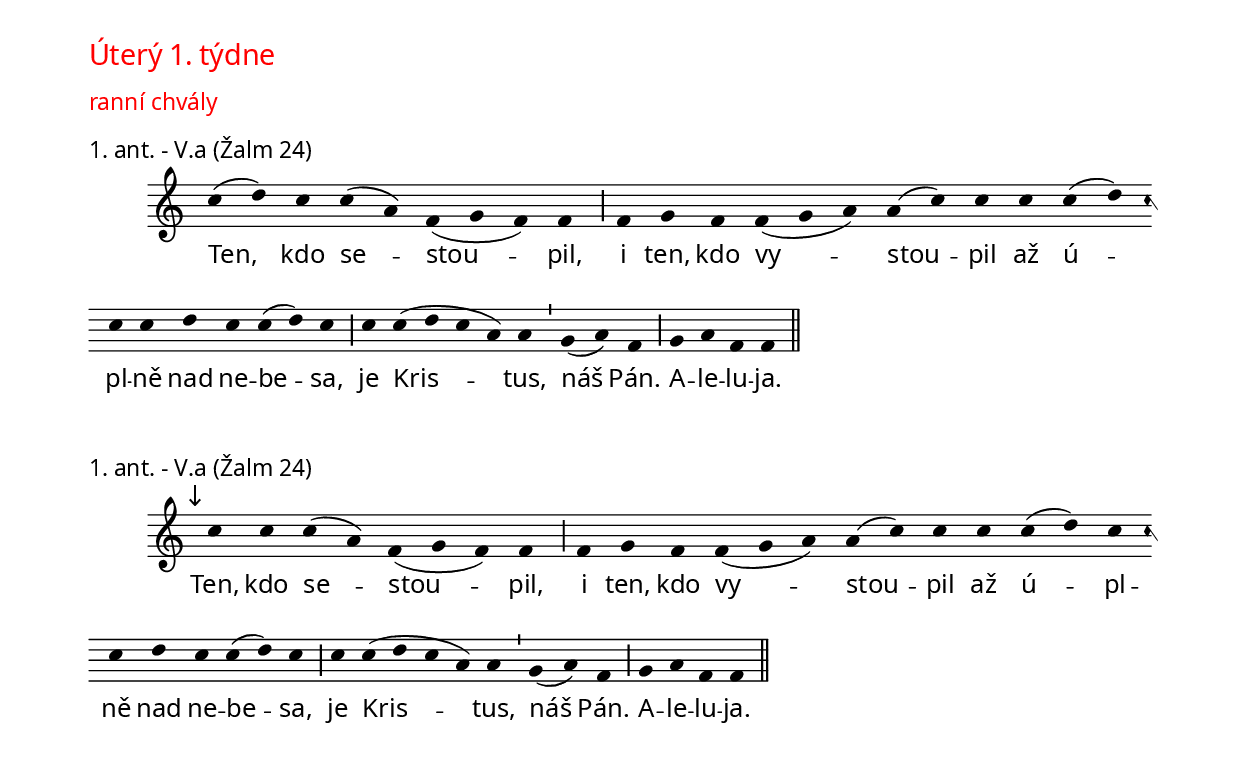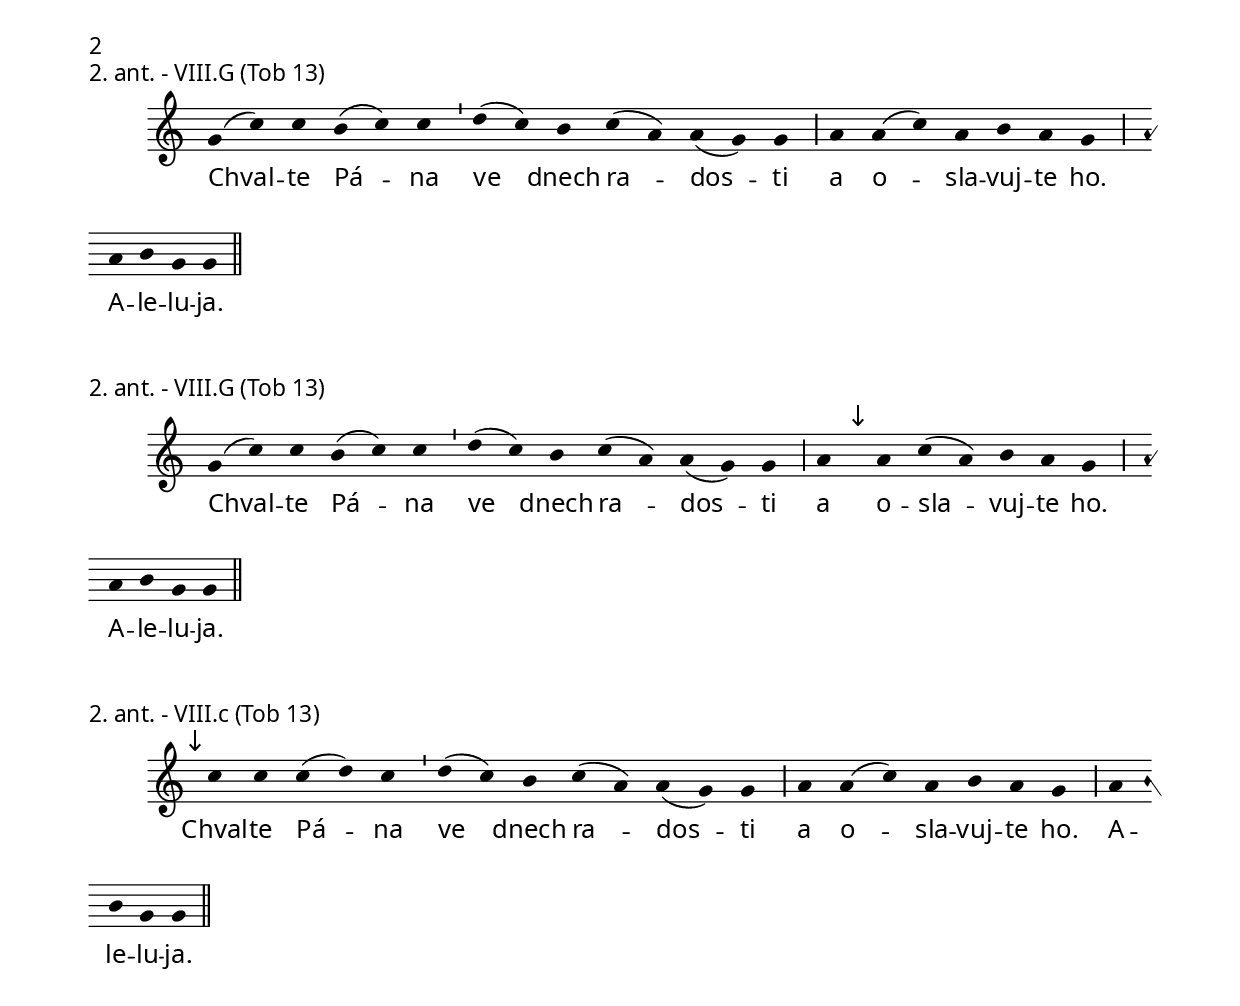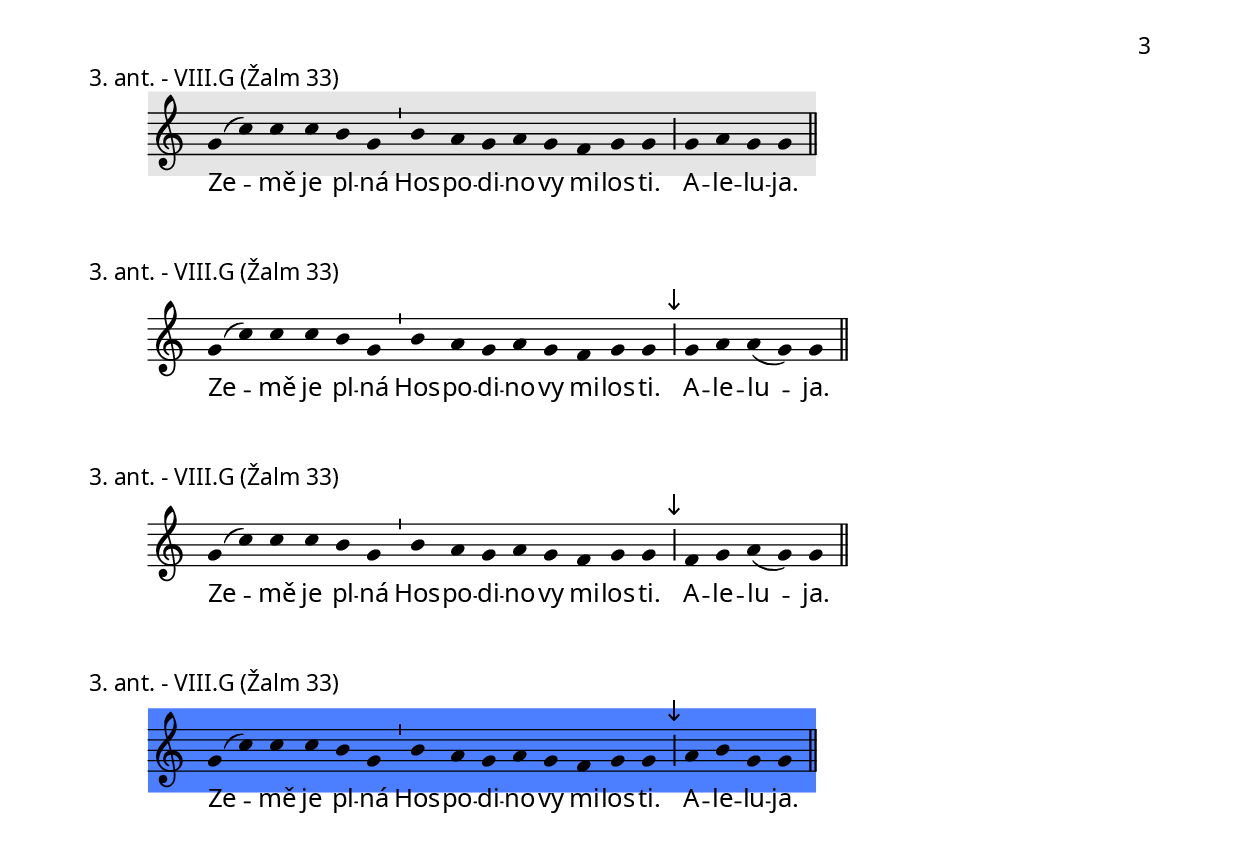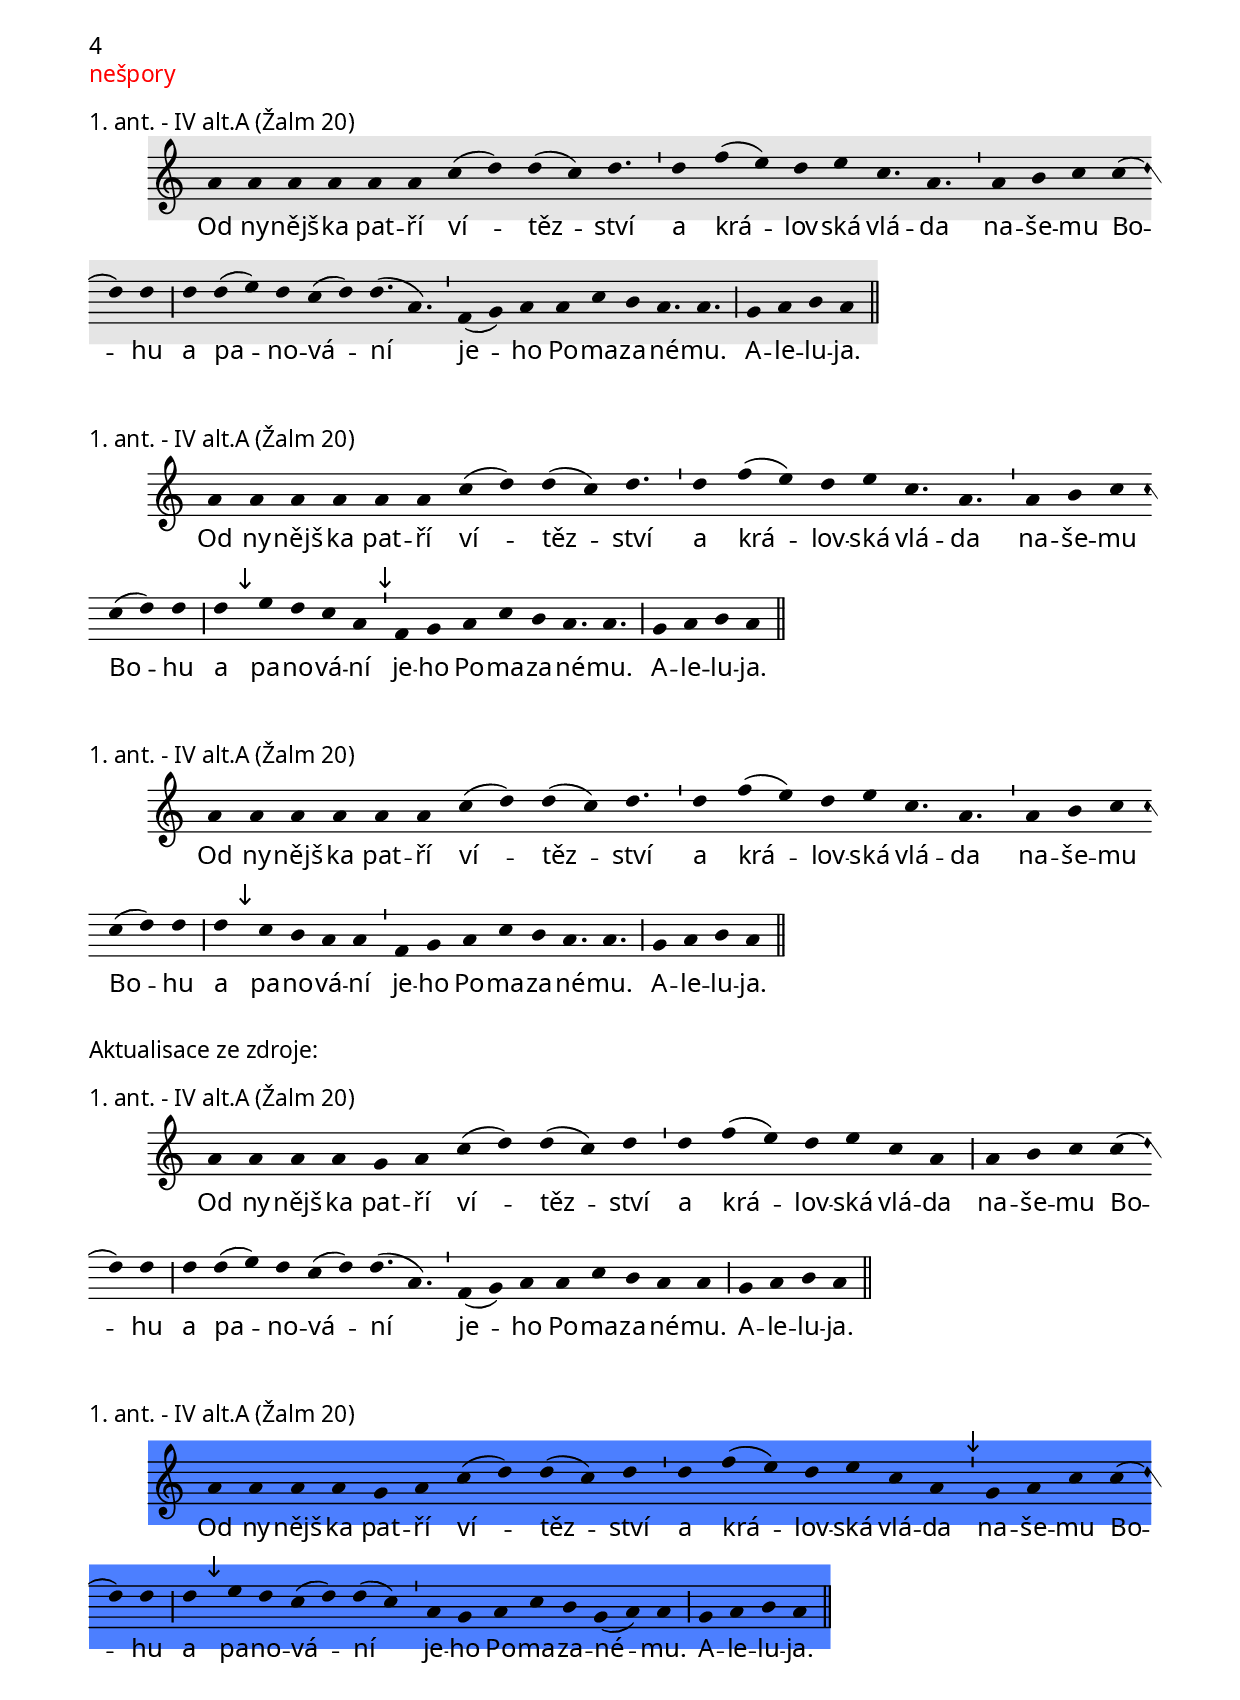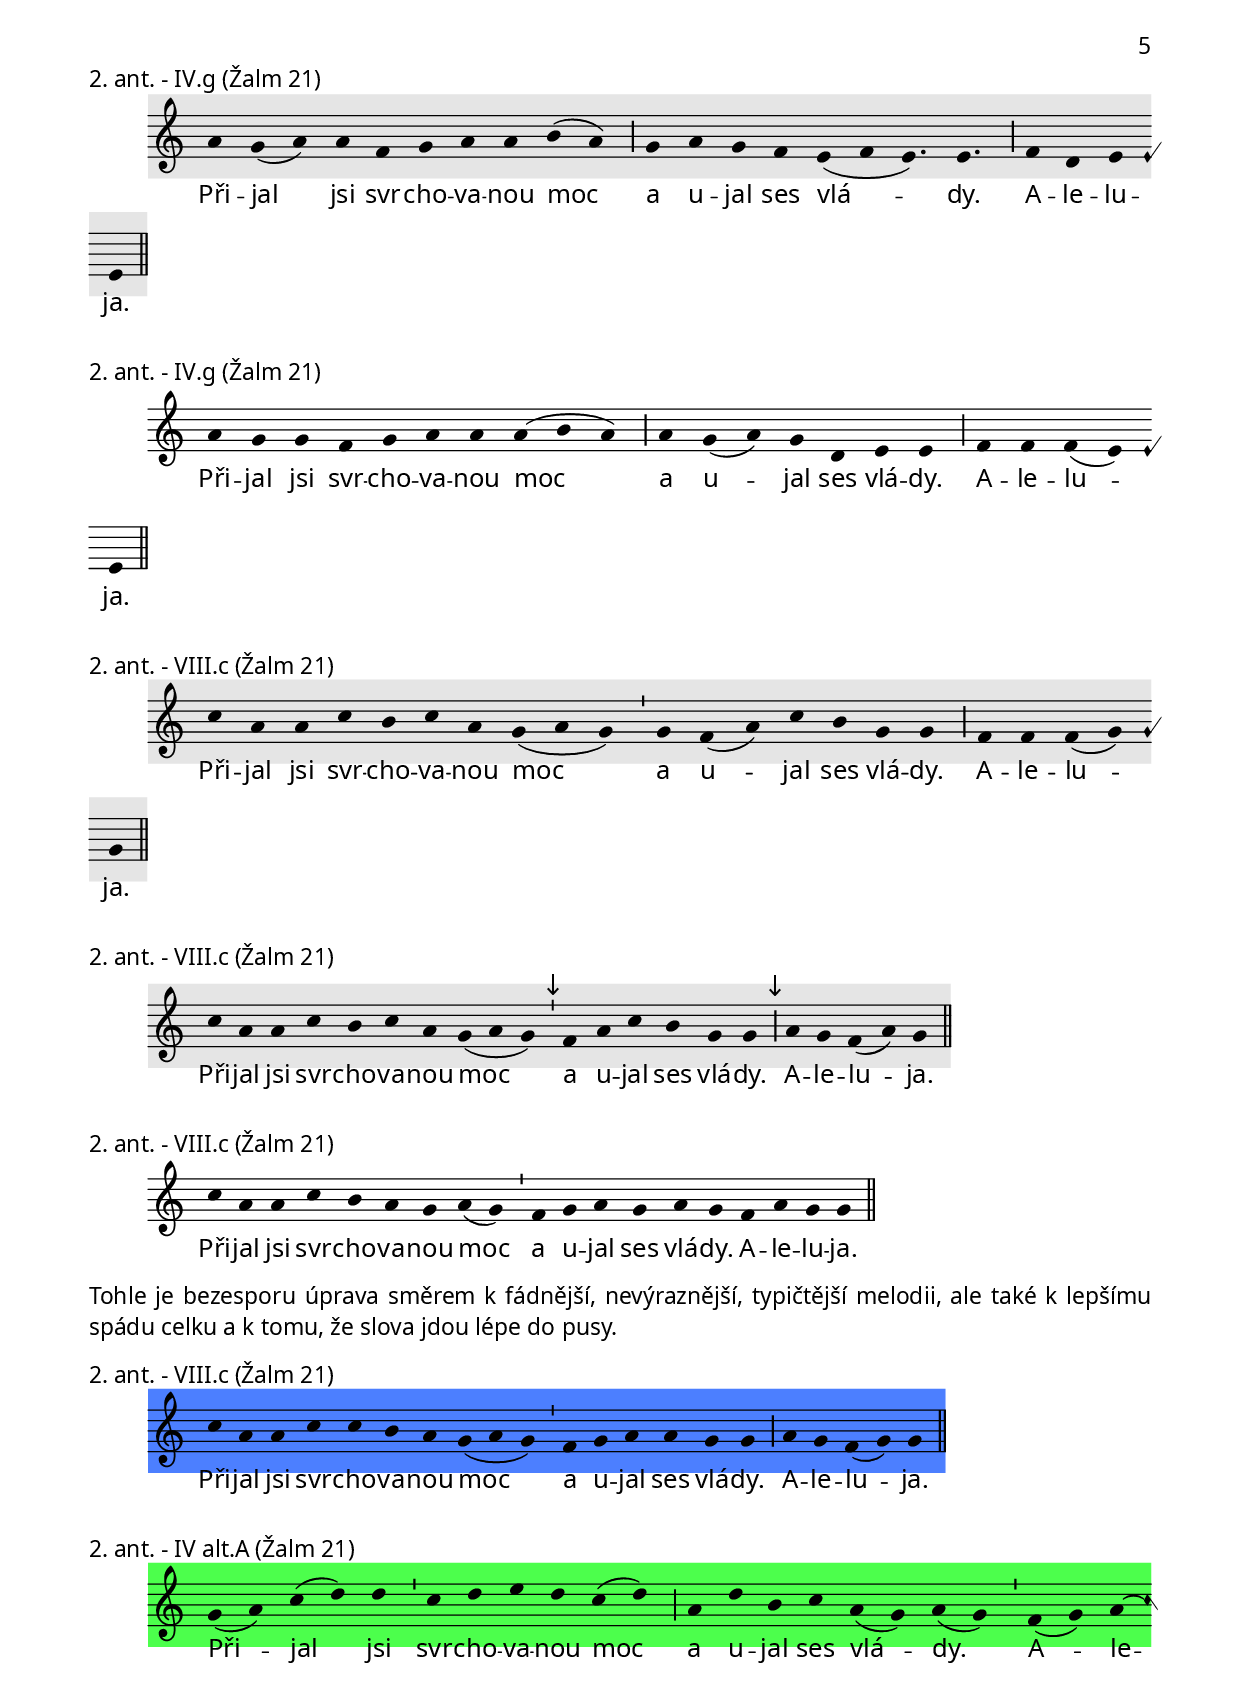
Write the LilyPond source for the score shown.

\include "../spolecne.ly"

\markup {\nadpisDen {Úterý 1. týdne}}

\markup {\nadpisHodinka {"ranní chvály"}}

\score {
  \relative c'' {
    \choralniRezim
    c4( d) c c( a) f( g f) f \barMaior
    f g f f( g a) a( c) c c c( d) c c d c c( d) c \barMaior
    c c( d c a) a \barMin g( a) f \barMaior
    g a f f \barFinalis
  }
  \addlyrics {
    Ten, kdo se -- stou -- pil,
    i ten, kdo vy -- stou -- pil až ú -- pl -- ně nad ne -- be -- sa,
    je Kris -- tus, náš Pán.
    A -- le -- lu -- ja.
  }
  \header {
    quid = "1. ant."
    modus = "V"
    differentia = "a"
    psalmus = "Žalm 24"
    id = "rch-a1"
    piece = \markup {\sestavTitulek}
  }
}

\score {
  \relative c'' {
    \choralniRezim
    \mark\sipka c4 c c( a) f( g f) f \barMaior
    f g f f( g a) a( c) c c c( d) c c d c c( d) c \barMaior
    c c( d c a) a \barMin g( a) f \barMaior
    g a f f \barFinalis
  }
  \addlyrics {
    Ten, kdo se -- stou -- pil,
    i ten, kdo vy -- stou -- pil až ú -- pl -- ně nad ne -- be -- sa,
    je Kris -- tus, náš Pán.
    A -- le -- lu -- ja.
  }
  \header {
    quid = "1. ant."
    modus = "V"
    differentia = "a"
    psalmus = "Žalm 24"
    id = "rch-a1"
    piece = \markup {\sestavTitulek}
  }
}

\pageBreak

\score {
  \relative c'' {
    \choralniRezim
    g4( c) c b( c) c \barMin d( c) b c( a) a( g) g \barMaior
    a a( c) a b a g \barMaior
    a b g g \barFinalis
  }
  \addlyrics {
    Chval -- te Pá -- na ve dnech ra -- dos -- ti
    a o -- sla -- vuj -- te ho.
    A -- le -- lu -- ja.
  }
  \header {
    quid = "2. ant."
    modus = "VIII"
    differentia = "G"
    psalmus = "Tob 13"
    id = "rch-a2"
    piece = \markup {\sestavTitulek}
  }
}

\score {
  \relative c'' {
    \choralniRezim
    g4( c) c b( c) c \barMin d( c) b c( a) a( g) g \barMaior
    a \mark\sipka a c( a) b a g \barMaior
    a b g g \barFinalis
  }
  \addlyrics {
    Chval -- te Pá -- na ve dnech ra -- dos -- ti
    a o -- sla -- vuj -- te ho.
    A -- le -- lu -- ja.
  }
  \header {
    quid = "2. ant."
    modus = "VIII"
    differentia = "G"
    psalmus = "Tob 13"
    id = "rch-a2"
    piece = \markup {\sestavTitulek}
  }
}

\score {
  \relative c'' {
    \choralniRezim
    \mark\sipka c4 c c( d) c \barMin d( c) b c( a) a( g) g \barMaior
    a a( c) a b a g \barMaior
    a b g g \barFinalis
  }
  \addlyrics {
    Chval -- te Pá -- na ve dnech ra -- dos -- ti
    a o -- sla -- vuj -- te ho.
    A -- le -- lu -- ja.
  }
  \header {
    quid = "2. ant."
    modus = "VIII"
    differentia = "c"
    psalmus = "Tob 13"
    id = "rch-a2"
    piece = \markup {\sestavTitulek}
  }
}

\pageBreak

\score {
  \relative c'' {
    \zvyraznovacSedy
    \choralniRezim
    g4( c) c c b g \barMin b a g a g f g g \barMaior
    g a g g \barFinalis
  }
  \addlyrics {
    Ze -- mě je pl -- ná
    Hos -- po -- di -- no -- vy mi -- los -- ti.
    A -- le -- lu -- ja.
  }
  \header {
    quid = "3. ant."
    modus = "VIII"
    differentia = "G"
    psalmus = "Žalm 33"
    id = "rch-a3"
    piece = \markup {\sestavTitulek}
  }
}

\score {
  \relative c'' {
    \choralniRezim
    g4( c) c c b g \barMin b a g a g f g g \barMaior
    \mark\sipka g a a( g) g \barFinalis
  }
  \addlyrics {
    Ze -- mě je pl -- ná
    Hos -- po -- di -- no -- vy mi -- los -- ti.
    A -- le -- lu -- ja.
  }
  \header {
    quid = "3. ant."
    modus = "VIII"
    differentia = "G"
    psalmus = "Žalm 33"
    id = "rch-a3"
    piece = \markup {\sestavTitulek}
  }
}

\score {
  \relative c'' {
    \choralniRezim
    g4( c) c c b g \barMin b a g a g f g g \barMaior
    \mark\sipka f g a( g) g \barFinalis
  }
  \addlyrics {
    Ze -- mě je pl -- ná
    Hos -- po -- di -- no -- vy mi -- los -- ti.
    A -- le -- lu -- ja.
  }
  \header {
    quid = "3. ant."
    modus = "VIII"
    differentia = "G"
    psalmus = "Žalm 33"
    id = "rch-a3"
    piece = \markup {\sestavTitulek}
  }
}

\score {
  \relative c'' {
    \zvyraznovacModry
    \choralniRezim
    g4( c) c c b g \barMin b a g a g f g g \barMaior
    \mark\sipka a b g g \barFinalis
  }
  \addlyrics {
    Ze -- mě je pl -- ná
    Hos -- po -- di -- no -- vy mi -- los -- ti.
    A -- le -- lu -- ja.
  }
  \header {
    quid = "3. ant."
    modus = "VIII"
    differentia = "G"
    psalmus = "Žalm 33"
    id = "rch-a3"
    piece = \markup {\sestavTitulek}
  }
}

\pageBreak

\markup {\nadpisHodinka {"nešpory"}}

\score {
  \relative c'' {
    \zvyraznovacSedy
    \choralniRezim
    a4 a a a a a c( d) d( c) d4. \barMin
    d4 f( e) d e c4. a \barMin
    a4 b c c( d) d \barMaior
    d d( e) d c( d) d4.( a) \barMin
    f4( g) a a c b a4. a \barMaior
    g4 a b a \barFinalis
  }
  \addlyrics {
    Od ny -- nějš -- ka pat -- ří ví -- těz -- ství
    a krá -- lov -- ská vlá -- da
    na -- še -- mu Bo -- hu
    a pa -- no -- vá -- ní
    je -- ho Po -- ma -- za -- né -- mu.
    A -- le -- lu -- ja.
  }
  \header {
    quid = "1. ant."
    modus = "IV alt"
    differentia = "A"
    psalmus = "Žalm 20"
    id = "ne-a1"
    fons = "začátek: žaltář, čt 2.t., nešp., 3.ant."
    piece = \markup {\sestavTitulek}
  }
}

\score {
  \relative c'' {
    \choralniRezim
    a4 a a a a a c( d) d( c) d4. \barMin
    d4 f( e) d e c4. a \barMin
    a4 b c c( d) d \barMaior
    d \mark\sipka e d c a \barMin
    \mark\sipka f g a c b a4. a \barMaior
    g4 a b a \barFinalis
  }
  \addlyrics {
    Od ny -- nějš -- ka pat -- ří ví -- těz -- ství
    a krá -- lov -- ská vlá -- da
    na -- še -- mu Bo -- hu
    a pa -- no -- vá -- ní
    je -- ho Po -- ma -- za -- né -- mu.
    A -- le -- lu -- ja.
  }
  \header {
    quid = "1. ant."
    modus = "IV alt"
    differentia = "A"
    psalmus = "Žalm 20"
    id = "ne-a1"
    fons = "začátek: žaltář, čt 2.t., nešp., 3.ant."
    piece = \markup {\sestavTitulek}
  }
}

\score {
  \relative c'' {
    \choralniRezim
    a4 a a a a a c( d) d( c) d4. \barMin
    d4 f( e) d e c4. a \barMin
    a4 b c c( d) d \barMaior
    d \mark\sipka c b a a \barMin
    f g a c b a4. a \barMaior
    g4 a b a \barFinalis
  }
  \addlyrics {
    Od ny -- nějš -- ka pat -- ří ví -- těz -- ství
    a krá -- lov -- ská vlá -- da
    na -- še -- mu Bo -- hu
    a pa -- no -- vá -- ní
    je -- ho Po -- ma -- za -- né -- mu.
    A -- le -- lu -- ja.
  }
  \header {
    quid = "1. ant."
    modus = "IV alt"
    differentia = "A"
    psalmus = "Žalm 20"
    id = "ne-a1"
    fons = "začátek: žaltář, čt 2.t., nešp., 3.ant."
    piece = \markup {\sestavTitulek}
  }
}

\markup\aktualisace

\score {
  \relative c'' {
    \choralniRezim
    a4 a a a g a c( d) d( c) d \barMin
    d f( e) d e c a \barMaior
    a4 b c c( d) d \barMaior
    d d( e) d c( d) d4.( a) \barMin
    f4( g) a a c b a a \barMaior
    g4 a b a \barFinalis
  }
  \addlyrics {
    Od ny -- nějš -- ka pat -- ří ví -- těz -- ství
    a krá -- lov -- ská vlá -- da
    na -- še -- mu Bo -- hu
    a pa -- no -- vá -- ní
    je -- ho Po -- ma -- za -- né -- mu.
    A -- le -- lu -- ja.
  }
  \header {
    quid = "1. ant."
    modus = "IV alt"
    differentia = "A"
    psalmus = "Žalm 20"
    id = "ne-a1"
    fons = "začátek: žaltář, čt 2.t., nešp., 3.ant."
    fial = "antifony/tyden2_5ctvrtek.ly#ne-ant3?zacatek"
    piece = \markup {\sestavTitulek}
  }
}

\score {
  \relative c'' {
    \zvyraznovacModry
    \choralniRezim
    a4 a a a g a c( d) d( c) d \barMin
    d f( e) d e c a \barMin
    \mark\sipka g a c c( d) d \barMaior
    d \mark\sipka e d c( d) d( c) \barMin
    a g a c b g( a) a \barMaior
    g4 a b a \barFinalis
  }
  \addlyrics {
    Od ny -- nějš -- ka pat -- ří ví -- těz -- ství
    a krá -- lov -- ská vlá -- da
    na -- še -- mu Bo -- hu
    a pa -- no -- vá -- ní
    je -- ho Po -- ma -- za -- né -- mu.
    A -- le -- lu -- ja.
  }
  \header {
    quid = "1. ant."
    modus = "IV alt"
    differentia = "A"
    psalmus = "Žalm 20"
    id = "ne-a1"
    fons = "začátek: žaltář, čt 2.t., nešp., 3.ant."
    fial = "antifony/tyden2_5ctvrtek.ly#ne-ant3?zacatek"
    piece = \markup {\sestavTitulek}
  }
}

\pageBreak

\score {
  \relative c'' {
    \zvyraznovacSedy
    \choralniRezim
    a4 g( a) a f g a a b( a) \barMaior
    g a g f e( f e4.) e \barMaior
    f4 d e e \barFinalis
  }
  \addlyrics {
    Při -- jal jsi svr -- cho -- va -- nou moc
    a u -- jal ses vlá -- dy.
    A -- le -- lu -- ja.
  }
  \header {
    quid = "2. ant."
    modus = "IV"
    differentia = "g"
    psalmus = "Žalm 21"
    id = "ne-a2"
    placet = "upravil bych ujal ses"
    piece = \markup {\sestavTitulek}
  }
}

\score {
  \relative c'' {
    \choralniRezim
    a4 g g f g a a a( b a) \barMaior
    a g( a) g d e e \barMaior
    f4 f f( e) e \barFinalis
  }
  \addlyrics {
    Při -- jal jsi svr -- cho -- va -- nou moc
    a u -- jal ses vlá -- dy.
    A -- le -- lu -- ja.
  }
  \header {
    quid = "2. ant."
    modus = "IV"
    differentia = "g"
    psalmus = "Žalm 21"
    id = "ne-a2"
    piece = \markup {\sestavTitulek}
  }
}

\score {
  \relative c'' {
    \zvyraznovacSedy
    \choralniRezim
    c4 a a c b c a g( a g) \barMin
    g f( a) c b g g \barMaior
    f f f( g) g \barFinalis
  }
  \addlyrics {
    Při -- jal jsi svr -- cho -- va -- nou moc
    a u -- jal ses vlá -- dy.
    A -- le -- lu -- ja.
  }
  \header {
    quid = "2. ant."
    modus = "VIII"
    differentia = "c"
    psalmus = "Žalm 21"
    id = "ne-a2"
    piece = \markup {\sestavTitulek}
  }
}

\score {
  \relative c'' {
    \zvyraznovacSedy
    \choralniRezim
    c4 a a c b c a g( a g) \barMin
    \mark\sipka f a c b g g \barMaior
    \mark\sipka a g f( a) g \barFinalis
  }
  \addlyrics {
    Při -- jal jsi svr -- cho -- va -- nou moc
    a u -- jal ses vlá -- dy.
    A -- le -- lu -- ja.
  }
  \header {
    quid = "2. ant."
    modus = "VIII"
    differentia = "c"
    psalmus = "Žalm 21"
    id = "ne-a2"
    piece = \markup {\sestavTitulek}
  }
}

\score {
  \relative c'' {
    \choralniRezim
    c4 a a c b a g a( g) \barMin
    f g a g a g
    f a g g \barFinalis
  }
  \addlyrics {
    Při -- jal jsi svr -- cho -- va -- nou moc
    a u -- jal ses vlá -- dy.
    A -- le -- lu -- ja.
  }
  \header {
    quid = "2. ant."
    modus = "VIII"
    differentia = "c"
    psalmus = "Žalm 21"
    id = "ne-a2"
    piece = \markup {\sestavTitulek}
  }
}

\markup\justify{
  Tohle je bezesporu úprava směrem k fádnější, nevýraznější,
  typičtější melodii, ale také k lepšímu spádu celku
  a k tomu, že slova jdou lépe do pusy.
}

\score {
  \relative c'' {
    \zvyraznovacModry
    \choralniRezim
    c4 a a c c b a g( a g) \barMin
    f g a a g g \barMaior
    a g f( g) g \barFinalis
  }
  \addlyrics {
    Při -- jal jsi svr -- cho -- va -- nou moc
    a u -- jal ses vlá -- dy.
    A -- le -- lu -- ja.
  }
  \header {
    quid = "2. ant."
    modus = "VIII"
    differentia = "c"
    psalmus = "Žalm 21"
    id = "ne-a2"
    piece = \markup {\sestavTitulek}
  }
}

\score {
  \relative c'' {
    \zvyraznovacZeleny
    \choralniRezim
    g4( a) c( d) d \barMin
    c d e d c( d) \barMaior
    a d b c a( g) a( g) \barMin
    f( g) a( c) a a \barFinalis
  }
  \addlyrics {
    Při -- jal jsi
    svr -- cho -- va -- nou moc
    a u -- jal ses vlá -- dy.
    A -- le -- lu -- ja.
  }
  \header {
    quid = "2. ant."
    modus = "IV alt"
    differentia = "A"
    psalmus = "Žalm 21"
    id = "ne-a2"
    piece = \markup {\sestavTitulek}
  }
}

%\score { \velikTIuteryNespAntIII }